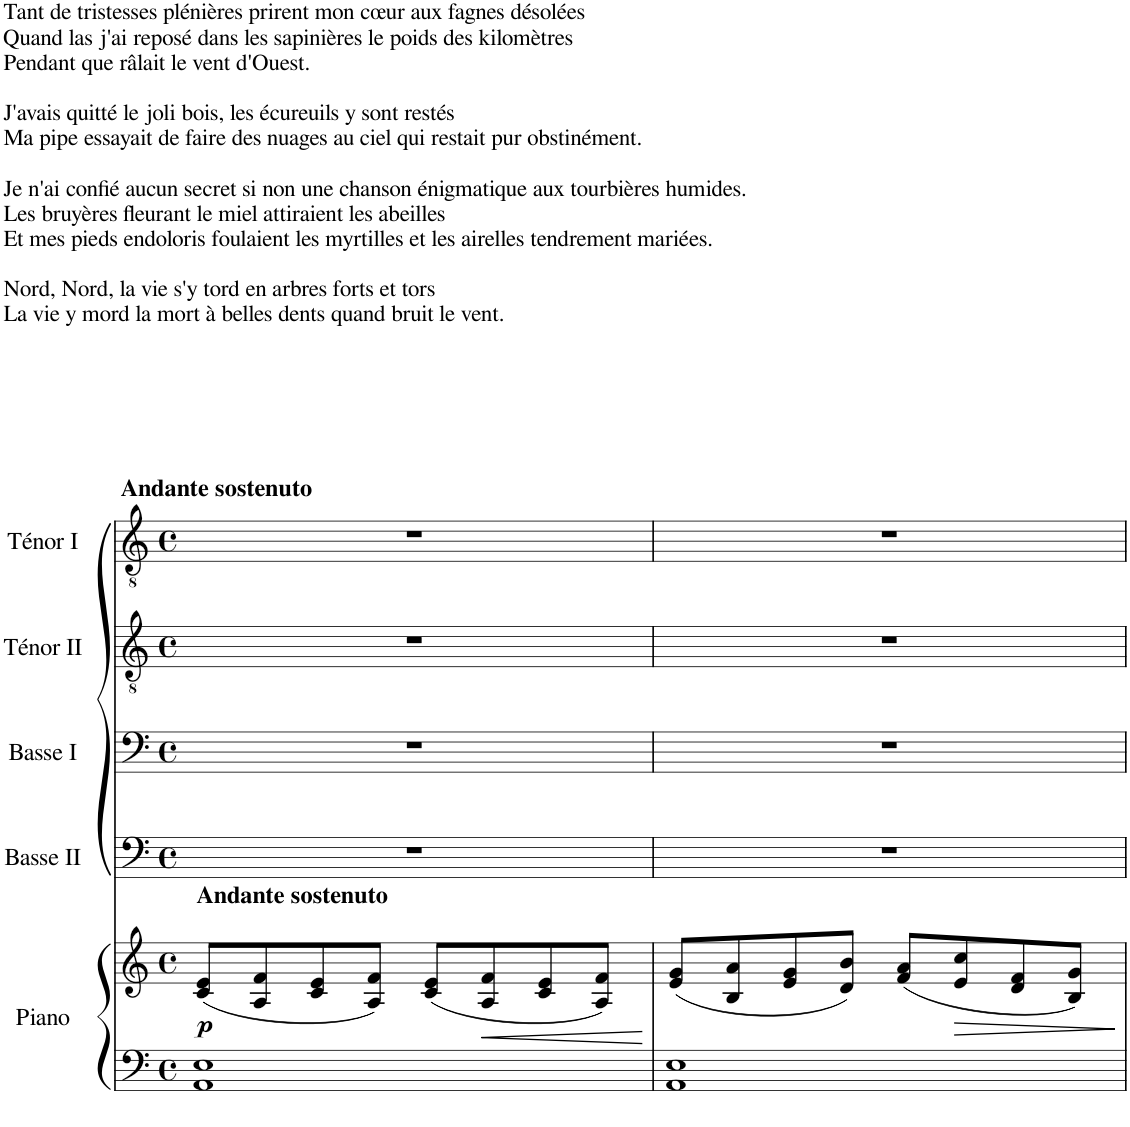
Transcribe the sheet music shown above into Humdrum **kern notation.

**kern	**kern	**dynam	**kern	**kern	**kern	**kern
*part5	*part5	*part5	*part4	*part3	*part2	*part1
*staff6	*staff5	*staff5/6	*staff4	*staff3	*staff2	*staff1
*I"Piano	*	*	*I"Basse II	*I"Basse I	*I"Ténor II	*I"Ténor I
*I'Pno	*	*	*	*	*	*
*clefF4	*clefG2	*	*clefF4	*clefF4	*clefGv2	*clefGv2
*k[]	*k[]	*	*k[]	*k[]	*k[]	*k[]
*M4/4	*M4/4	*	*M4/4	*M4/4	*M4/4	*M4/4
*met(c)	*met(c)	*	*met(c)	*met(c)	*met(c)	*met(c)
=1	=1	=1	=1	=1	=1	=1
!	!	!	!	!	!	!LO:TX:a:B:t=Andante sostenuto
!	!LO:TX:a:B:t=Andante sostenuto	!	!	!	!	!
!	!	!LO:DY:b	!	!	!	!
1AA 1E	(8c/ 8e/L	p	1r	1r	1r	1r
.	8A/ 8f/	.	.	.	.	.
.	8c/ 8e/	.	.	.	.	.
.	8A/ 8f/J)	.	.	.	.	.
.	(8c/ 8e/L	.	.	.	.	.
!	!	!LO:HP:b	!	!	!	!
.	8A/ 8f/	<	.	.	.	.
.	8c/ 8e/	.	.	.	.	.
.	8A/ 8f/J)	.	.	.	.	.
.	.	[	.	.	.	.
=2	=2	=2	=2	=2	=2	=2
1AA 1E	(8e/ 8g/L	.	1r	1r	1r	1r
.	8B/ 8a/	.	.	.	.	.
.	8e/ 8g/	.	.	.	.	.
.	8d/ 8b/J)	.	.	.	.	.
.	(8f/ 8a/L	.	.	.	.	.
!	!	!LO:HP:b	!	!	!	!
.	8e/ 8cc/	>	.	.	.	.
.	8d/ 8f/	.	.	.	.	.
.	8B/ 8g/J)	.	.	.	.	.
.	.	]	.	.	.	.
=	=	=	=	=	=	=
*-	*-	*-	*-	*-	*-	*-
